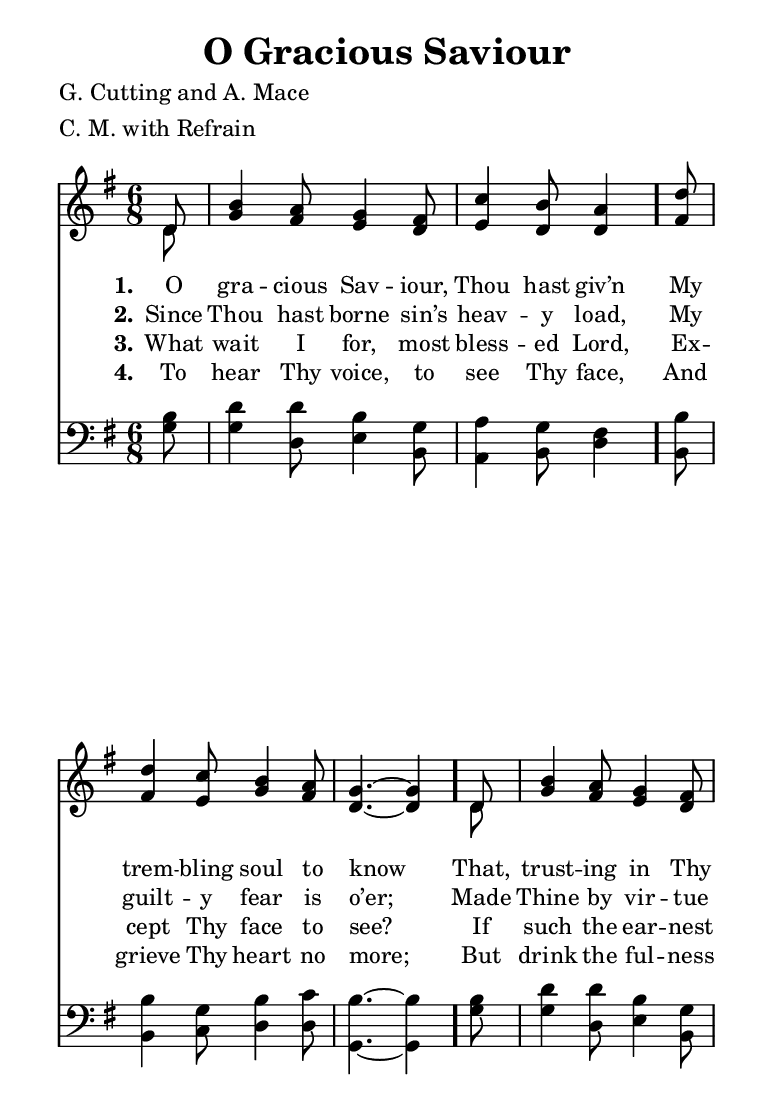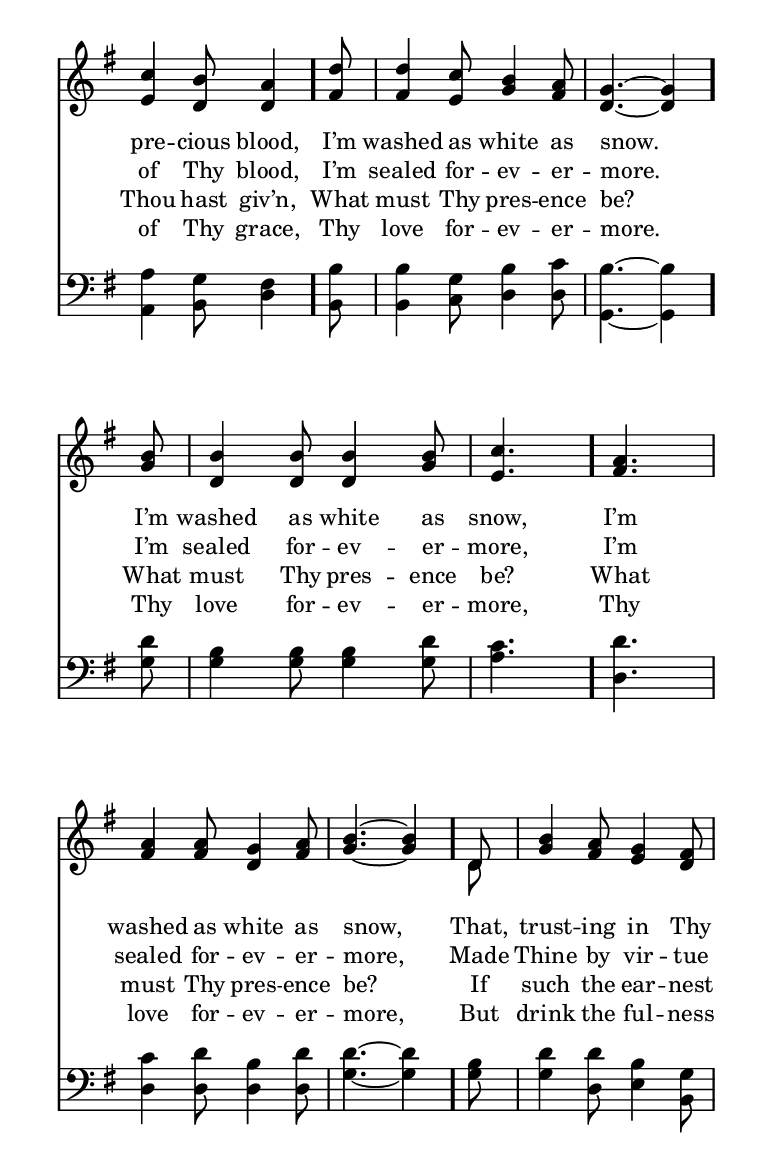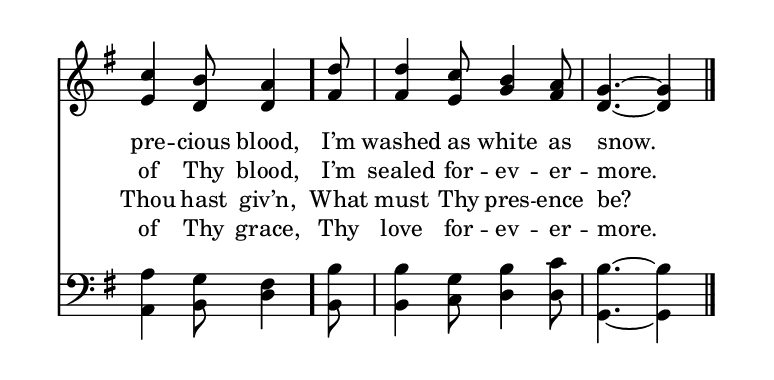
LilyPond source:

\include "common/global.ily"
\paper {
  \include "common/paper.ily"
}

\header{
  hymnnumber = "247"
  title = "O Gracious Saviour"
  tunename = ""
  meter = "C. M. with Refrain"
  poet = "G. Cutting and A. Mace"
  composer = ""
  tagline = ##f
}

global = {
  \include "common/overrides.ily"
  \override Staff.TimeSignature.style = #'numbered
  \time 6/8
  \override Score.MetronomeMark.transparent = ##t % hide all fermata changes too
  \tempo 4=70
  \key g \major
  \partial 8
  \autoBeamOff
}

patternA = { c8 | c4 c8 c4 c8 | c4 c8 c4 }
patternB = { c8 | c4 c8 c4 c8 | c4. ~ c4 }
patternC = { c8 | c4 c8 c4 c8 | c4. }
patternD = { c4. | c4 c8 c4 c8 | c4. ~ c4 }

notesSoprano = {
\global
\relative c' {

  \changePitch \patternA { d | b' a g fis | c' b a }
  \changePitch \patternB { d | d c b a | g g } \eogbreak
  \changePitch \patternA { d | b' a g fis | c' b a }
  \changePitch \patternB { d | d c b a | g g } \eogbreak

  \changePitch \patternC { b | b b b b | c }
  \changePitch \patternD { a | a a g a | b b } \eogbreak
  \changePitch \patternA { d, | b' a g fis | c' b a }
  \changePitch \patternB { d | d c b a | g g } \eogbreak

  \bar "|."

}
}

notesAlto = {
\global
\relative e' {

  \changePitch \patternA { d | g fis e d | e d d }
  \changePitch \patternB { fis | fis e g fis | d d }
  \changePitch \patternA { d | g fis e d | e d d }
  \changePitch \patternB { fis | fis e g fis | d d }

  \changePitch \patternC { g | d d d g | e }
  \changePitch \patternD { fis | fis fis d fis | g g }
  \changePitch \patternA { d | g fis e d | e d d }
  \changePitch \patternB { fis | fis e g fis | d d }

}
}

notesTenor = {
\global
\relative a {

  \changePitch \patternA { b | d d b g | a g fis }
  \changePitch \patternB { b | b g b c | b b }
  \changePitch \patternA { b | d d b g | a g fis }
  \changePitch \patternB { b | b g b c | b b }

  \changePitch \patternC { d | b b b d | c }
  \changePitch \patternD { d | c d b d | d d }
  \changePitch \patternA { b | d d b g | a g fis }
  \changePitch \patternB { b | b g b c | b b }

}
}

notesBass = {
\global
\relative f {

  \changePitch \patternA { g | g d e b | a b d }
  \changePitch \patternB { b | b c d d | g, g }
  \changePitch \patternA { g' | g d e b | a b d }
  \changePitch \patternB { b | b c d d | g, g }

  \changePitch \patternC { g' | g g g g | a }
  \changePitch \patternD { d, | d d d d | g g }
  \changePitch \patternA { g | g d e b | a b d }
  \changePitch \patternB { b | b c d d | g, g }

}
}

wordsA = \lyricmode {
\set stanza = "1."

O gra -- cious Sav -- iour, Thou hast giv’n \bar "."
My trem -- bling soul to know \bar "."
That, trust -- ing in Thy pre -- cious blood, \bar "."
I’m washed as white as snow. \bar "."
%{HIDE>%} I’m washed as white as snow, \bar "."
I’m washed as white as snow, \bar "."
That, trust -- ing in Thy pre -- cious blood, \bar "."
I’m washed as white as snow. %{<HIDE%} \bar "."

}

wordsB = \lyricmode {
\set stanza = "2."

Since Thou hast borne sin’s heav -- y load,
My guilt -- y fear is o’er;
Made Thine by vir -- tue of Thy blood,
I’m sealed for -- ev -- er -- more.
%{HIDE>%} I’m sealed for -- ev -- er -- more,
I’m sealed for -- ev -- er -- more,
Made Thine by vir -- tue of Thy blood,
I’m sealed for -- ev -- er -- more. %{<HIDE%}

}

wordsC = \lyricmode {
\set stanza = "3."

What wait I for, most bless -- ed Lord,
Ex -- cept Thy face to see?
If such the ear -- nest Thou hast giv’n,
What must Thy pres -- ence be?
%{HIDE>%} What must Thy pres -- ence be?
What must Thy pres -- ence be?
If such the ear -- nest Thou hast giv’n,
What must Thy pres -- ence be? %{<HIDE%}

}

wordsD = \lyricmode {
\set stanza = "4."

To hear Thy voice, to see Thy face,
And grieve Thy heart no more;
But drink the ful -- ness of Thy grace,
Thy love for -- ev -- er -- more.
%{HIDE>%} Thy love for -- ev -- er -- more,
Thy love for -- ev -- er -- more,
But drink the ful -- ness of Thy grace,
Thy love for -- ev -- er -- more. %{<HIDE%}

}

\score {
  \context ChoirStaff <<
    \context Staff = upper <<
      \set ChoirStaff.systemStartDelimiter = #'SystemStartBar
      \partcombine #'(2 . 9) \notesSoprano \notesAlto
      \context NullVoice = sopranos { \voiceOne << \notesSoprano >> }
      \context NullVoice = altos { \voiceTwo << \notesAlto >> }
      \context Lyrics = one   \lyricsto sopranos \wordsA
      \context Lyrics = two   \lyricsto sopranos \wordsB
      \context Lyrics = three \lyricsto sopranos \wordsC
      \context Lyrics = four  \lyricsto sopranos \wordsD
    >>
    \context Staff = men <<
      \clef bass
      \partcombine #'(2 . 9) \notesTenor \notesBass
      \context NullVoice = tenors { \voiceOne << \notesTenor >> }
      \context NullVoice = basses { \voiceTwo << \notesBass >> }
    >>
  >>
  \layout {
    \include "common/layout.ily"
  }
  \midi{
    \include "common/midi.ily"
  }
}

\version "2.19.49"  % necessary for upgrading to future LilyPond versions.

% vi:set et ts=2 sw=2 ai nocindent syntax=lilypond:
